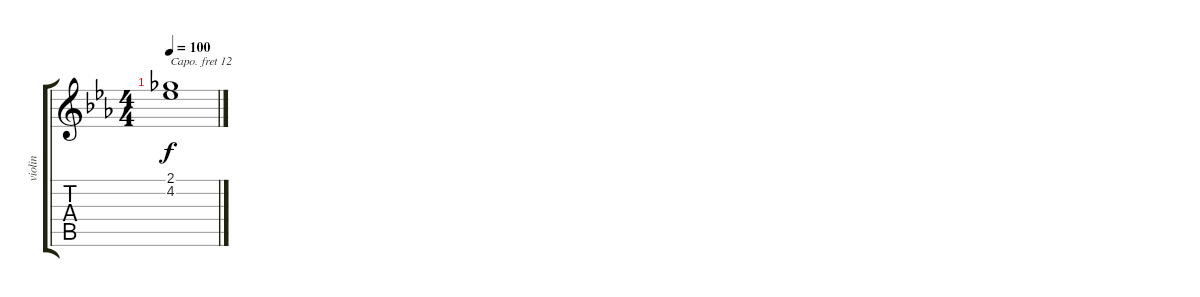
\track ("violin" "violin") {instrument violin}
\staff {score tabs}
\capo 12
\tuning (E4 B3 G3 D3 A2 E2) {hide}
\ts (4 4)
\tempo 100
\clef g2
\ks eb
(2.1 4.2).1{dy f}
